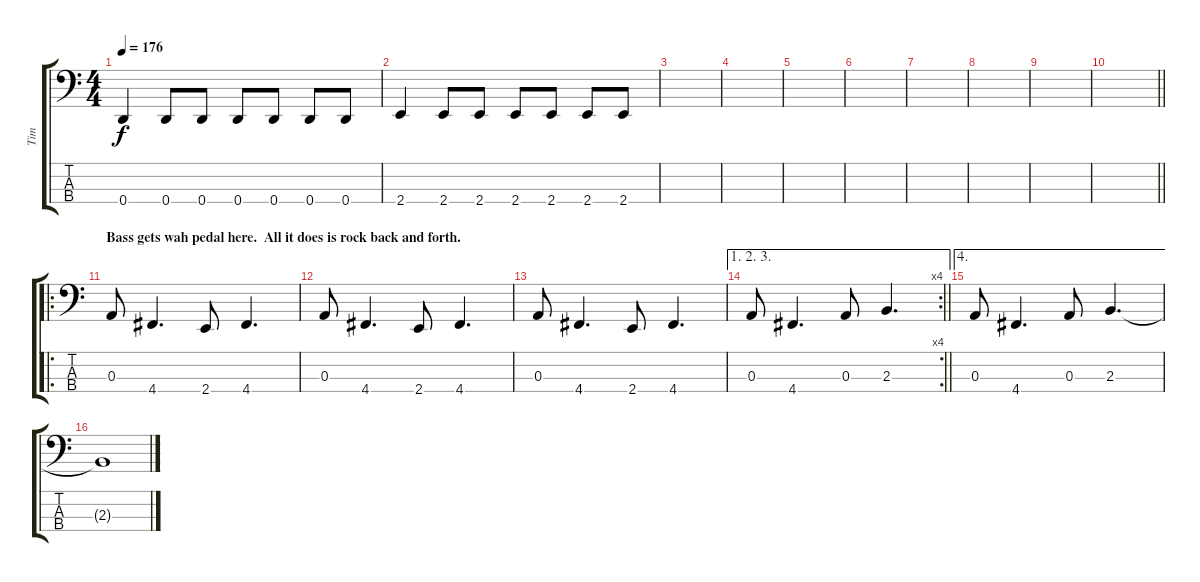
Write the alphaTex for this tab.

\track ("Tim" "Tim") {instrument electricbassfinger}
\staff {score tabs}
\tuning (G2 D2 A1 D1) {hide}
\ts (4 4)
\tempo 176
\clef f4
\ks c
0.4.4{dy f} 0.4.8 0.4.8 0.4.8 0.4.8 0.4.8 0.4.8 |
2.4.4 2.4.8 2.4.8 2.4.8 2.4.8 2.4.8 2.4.8 |
|
|
|
|
|
|
|
\barLineRight lightlight
|
\ro
\section ("" "Bass gets wah pedal here.  All it does is rock back and forth.")
0.3.8 4.4.4{d} 2.4.8 4.4.4{d} |
0.3.8 4.4.4{d} 2.4.8 4.4.4{d} |
0.3.8 4.4.4{d} 2.4.8 4.4.4{d} |
\ae (1 2 3)
\rc 4
\barLineRight lightlight
0.3.8 4.4.4{d} 0.3.8 2.3.4{d} |
\ae 4
0.3.8 4.4.4{d} 0.3.8 2.3.4{d} |
2.3{t}.1
